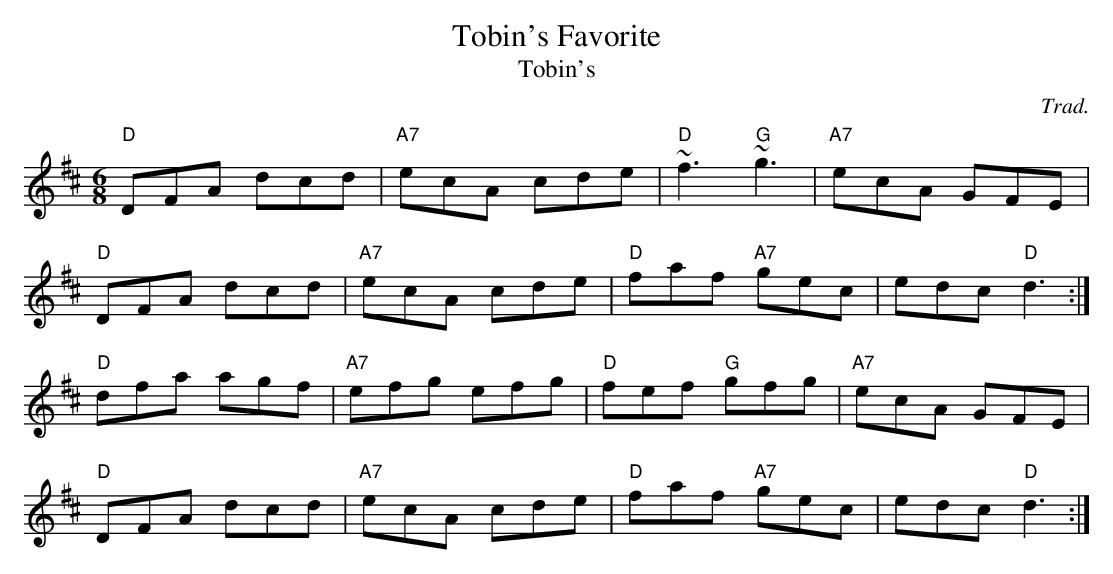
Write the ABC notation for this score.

X:1
T:Tobin's Favorite
T:Tobin's
C:Trad.
M:6/8
L:1/8
K: D
"D"DFA dcd | "A7"ecA cde | "D"~f3 "G"~g3 |"A7"ecA GFE |
"D"DFA dcd | "A7"ecA cde | "D"faf "A7"gec | edc "D"d3 :|
"D"dfa agf | "A7"efg efg | "D"fef "G"gfg | "A7"ecA GFE |
 "D"DFA dcd | "A7"ecA cde | "D"faf "A7"gec | edc "D"d3 :|
